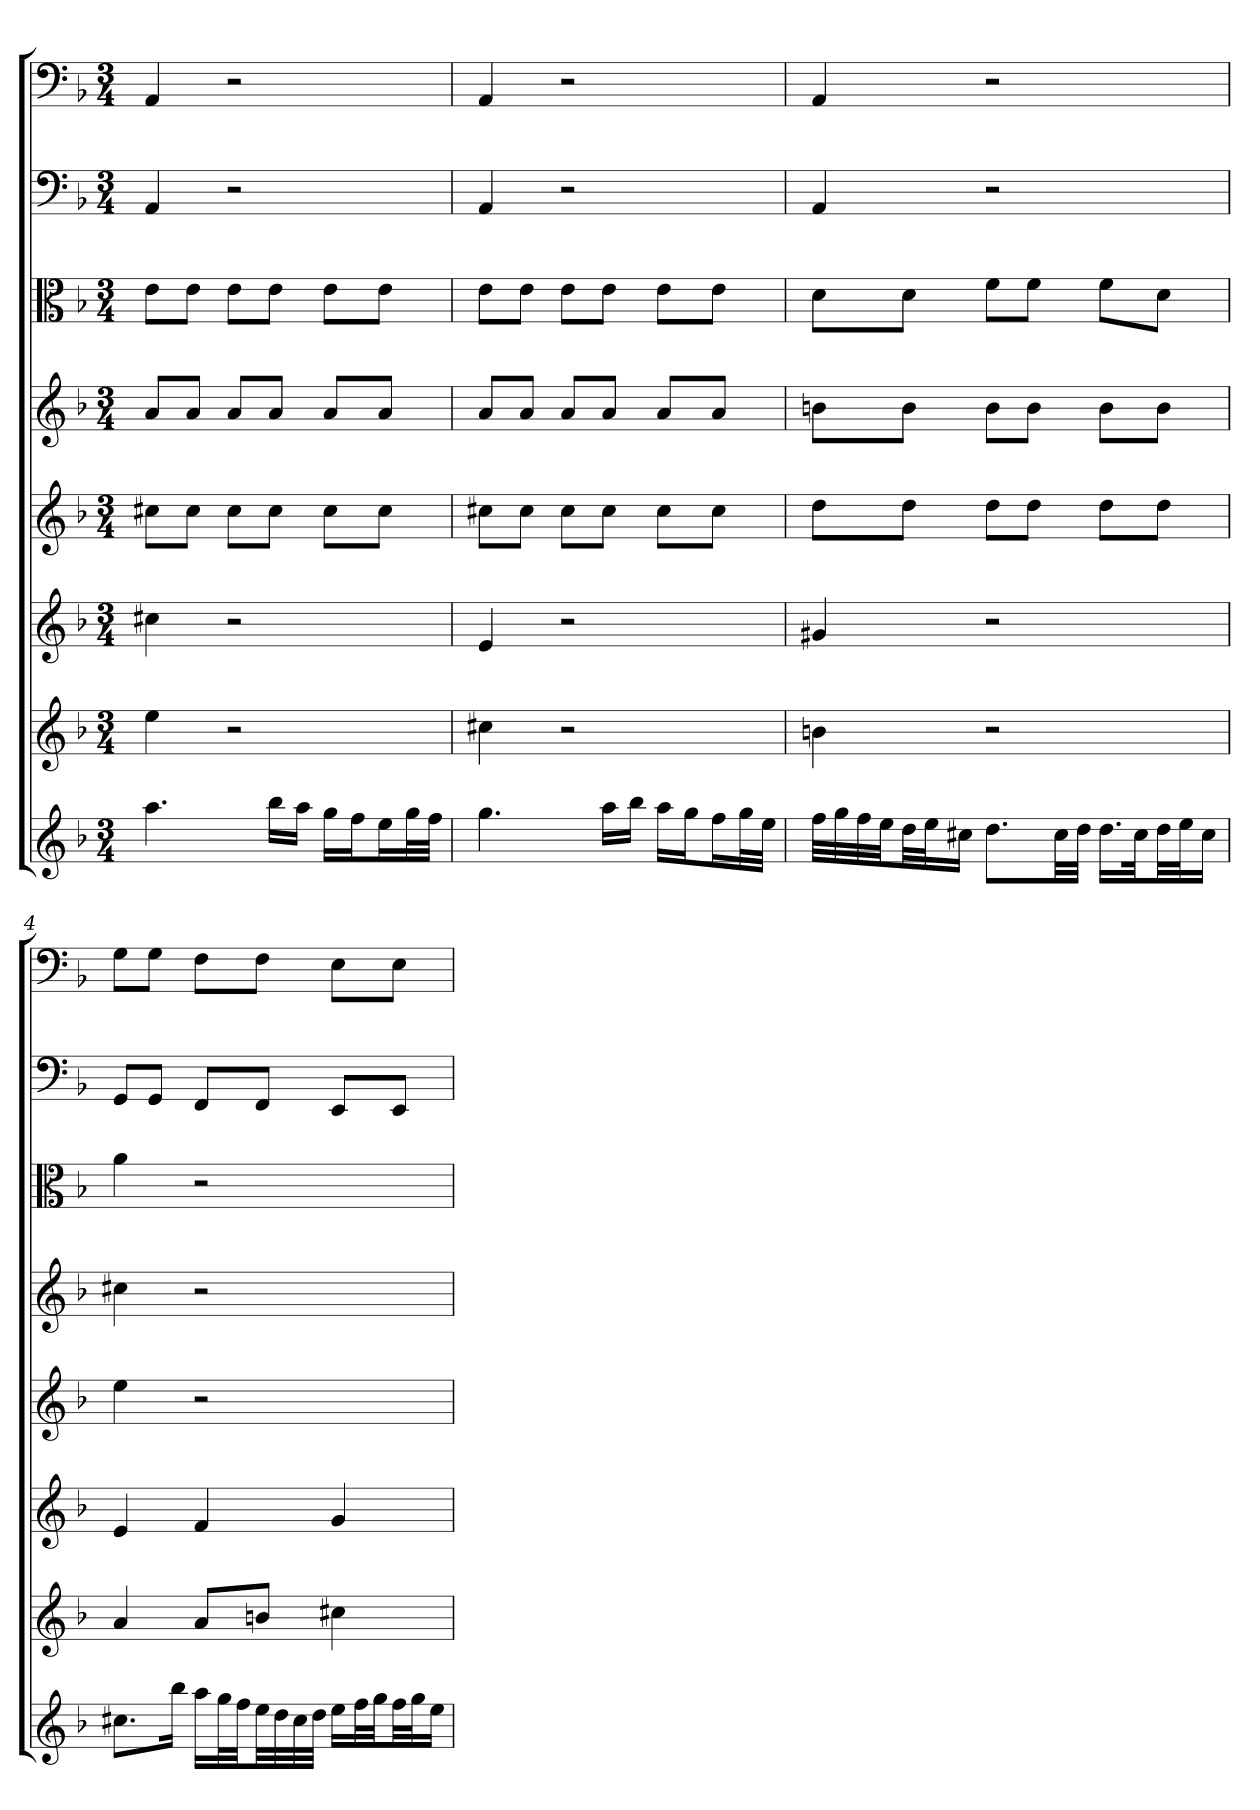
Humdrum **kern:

**kern	**kern	**kern	**kern	**kern	**kern	**kern	**kern
*part8	*part7	*part6	*part5	*part4	*part3	*part2	*part1
*staff8	*staff7	*staff6	*staff5	*staff4	*staff3	*staff2	*staff1
*	*	*	*	*	*clefC3	*clefF4	*clefF4
*k[b-]	*k[b-]	*k[b-]	*k[b-]	*k[b-]	*k[b-]	*k[b-]	*k[b-]
*d:	*d:	*d:	*d:	*d:	*d:	*d:	*d:
*M3/4	*M3/4	*M3/4	*M3/4	*M3/4	*M3/4	*M3/4	*M3/4
=1	=1	=1	=1	=1	=1	=1	=1
4.aa	4ee	4cc#X	8cc#XL	8aL	8e\L	4AA	4AA
.	.	.	8cc#J	8aJ	8e\J	.	.
.	2r	2r	8cc#L	8aL	8e\L	2r	2r
16bb-LL	.	.	8cc#J	8aJ	8e\J	.	.
16aaJJ	.	.	.	.	.	.	.
16ggLL	.	.	8cc#L	8aL	8e\L	.	.
16ffJ	.	.	.	.	.	.	.
16eeL	.	.	8cc#J	8aJ	8e\J	.	.
32ggL	.	.	.	.	.	.	.
32ffJJJ	.	.	.	.	.	.	.
=2	=2	=2	=2	=2	=2	=2	=2
4.gg	4cc#X	4e	8cc#XL	8aL	8e\L	4AA	4AA
.	.	.	8cc#J	8aJ	8e\J	.	.
.	2r	2r	8cc#L	8aL	8e\L	2r	2r
16aaLL	.	.	8cc#J	8aJ	8e\J	.	.
16bb-JJ	.	.	.	.	.	.	.
16aaLL	.	.	8cc#L	8aL	8e\L	.	.
16ggJ	.	.	.	.	.	.	.
16ffL	.	.	8cc#J	8aJ	8e\J	.	.
32ggL	.	.	.	.	.	.	.
32eeJJJ	.	.	.	.	.	.	.
=3	=3	=3	=3	=3	=3	=3	=3
32ffLLL	4bn	4g#X	8ddL	8bnL	8d\L	4AA	4AA
32gg	.	.	.	.	.	.	.
32ff	.	.	.	.	.	.	.
32eeJJ	.	.	.	.	.	.	.
32ddLL	.	.	8ddJ	8bJ	8d\J	.	.
32eeJ	.	.	.	.	.	.	.
16cc#XJJ	.	.	.	.	.	.	.
8.ddL	2r	2r	8ddL	8bL	8f\L	2r	2r
.	.	.	8ddJ	8bJ	8f\J	.	.
32cc#LL	.	.	.	.	.	.	.
32ddJJJ	.	.	.	.	.	.	.
16.ddLL	.	.	8ddL	8bL	8f\L	.	.
32cc#Jk	.	.	.	.	.	.	.
32ddLL	.	.	8ddJ	8bJ	8d\J	.	.
32eeJ	.	.	.	.	.	.	.
16cc#JJ	.	.	.	.	.	.	.
=4	=4	=4	=4	=4	=4	=4	=4
8.cc#XL	4a	4e	4ee	4cc#X	4a	8GG/L	8G\L
.	.	.	.	.	.	8GG/J	8G\J
16bb-Jk	.	.	.	.	.	.	.
16aaLL	8aL	4f	2r	2r	2r	8FF/L	8F\L
32ggL	.	.	.	.	.	.	.
32ffJJ	.	.	.	.	.	.	.
32eeLL	8bnJ	.	.	.	.	8FF/J	8F\J
32dd	.	.	.	.	.	.	.
32cc#	.	.	.	.	.	.	.
32ddJJJ	.	.	.	.	.	.	.
16eeLL	4cc#X	4g	.	.	.	8EE/L	8E\L
32ffL	.	.	.	.	.	.	.
32ggJJ	.	.	.	.	.	.	.
32ffLL	.	.	.	.	.	8EE/J	8E\J
32ggJ	.	.	.	.	.	.	.
16eeJJ	.	.	.	.	.	.	.
=	=	=	=	=	=	=	=
*-	*-	*-	*-	*-	*-	*-	*-
